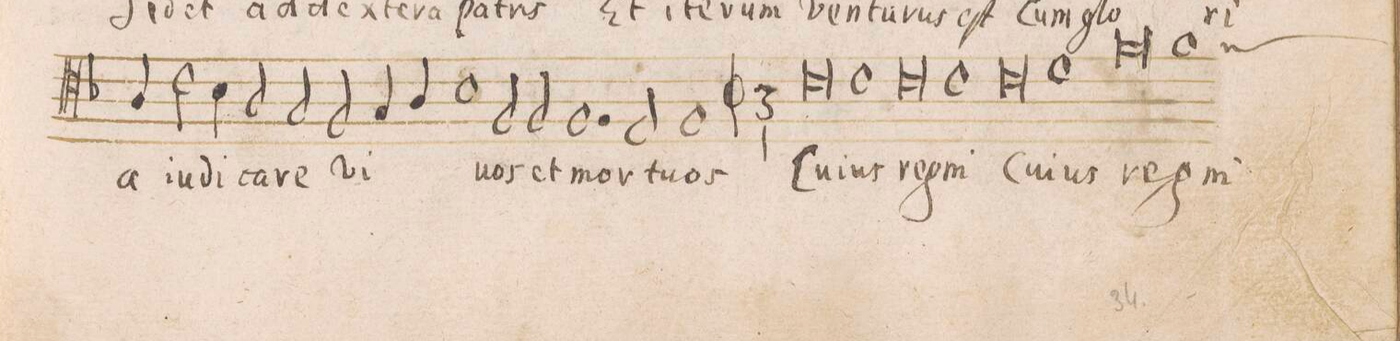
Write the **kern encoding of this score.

**kern	**text
*I"ALTVS	*
*clefC4	*
*k[b-]	*
*met(C|)	*
*M2/1	*
4A/	-a
2c\	iu-
4B-\	-di-
2A/	-ca-
2G/	-re
=121-	=121-
2F/	vi-
4G/	.
4A/	.
1B-	.
=122-	=122-
2F/	-uos
2F/	et
1.F	mor-
=123-	=123-
2E/	-tu-
1F	-os
=124-	=124-
*M3/1	*
0c	Cu-
1c	-ius
=125-	=125-
0c	re-
1c	-gni
=126-	=126-
0c	Cu-
1d	-ius
=127-	=127-
0f	re-
*custos:f	*
1f	-gni
=128-	=128-
*-	*-
